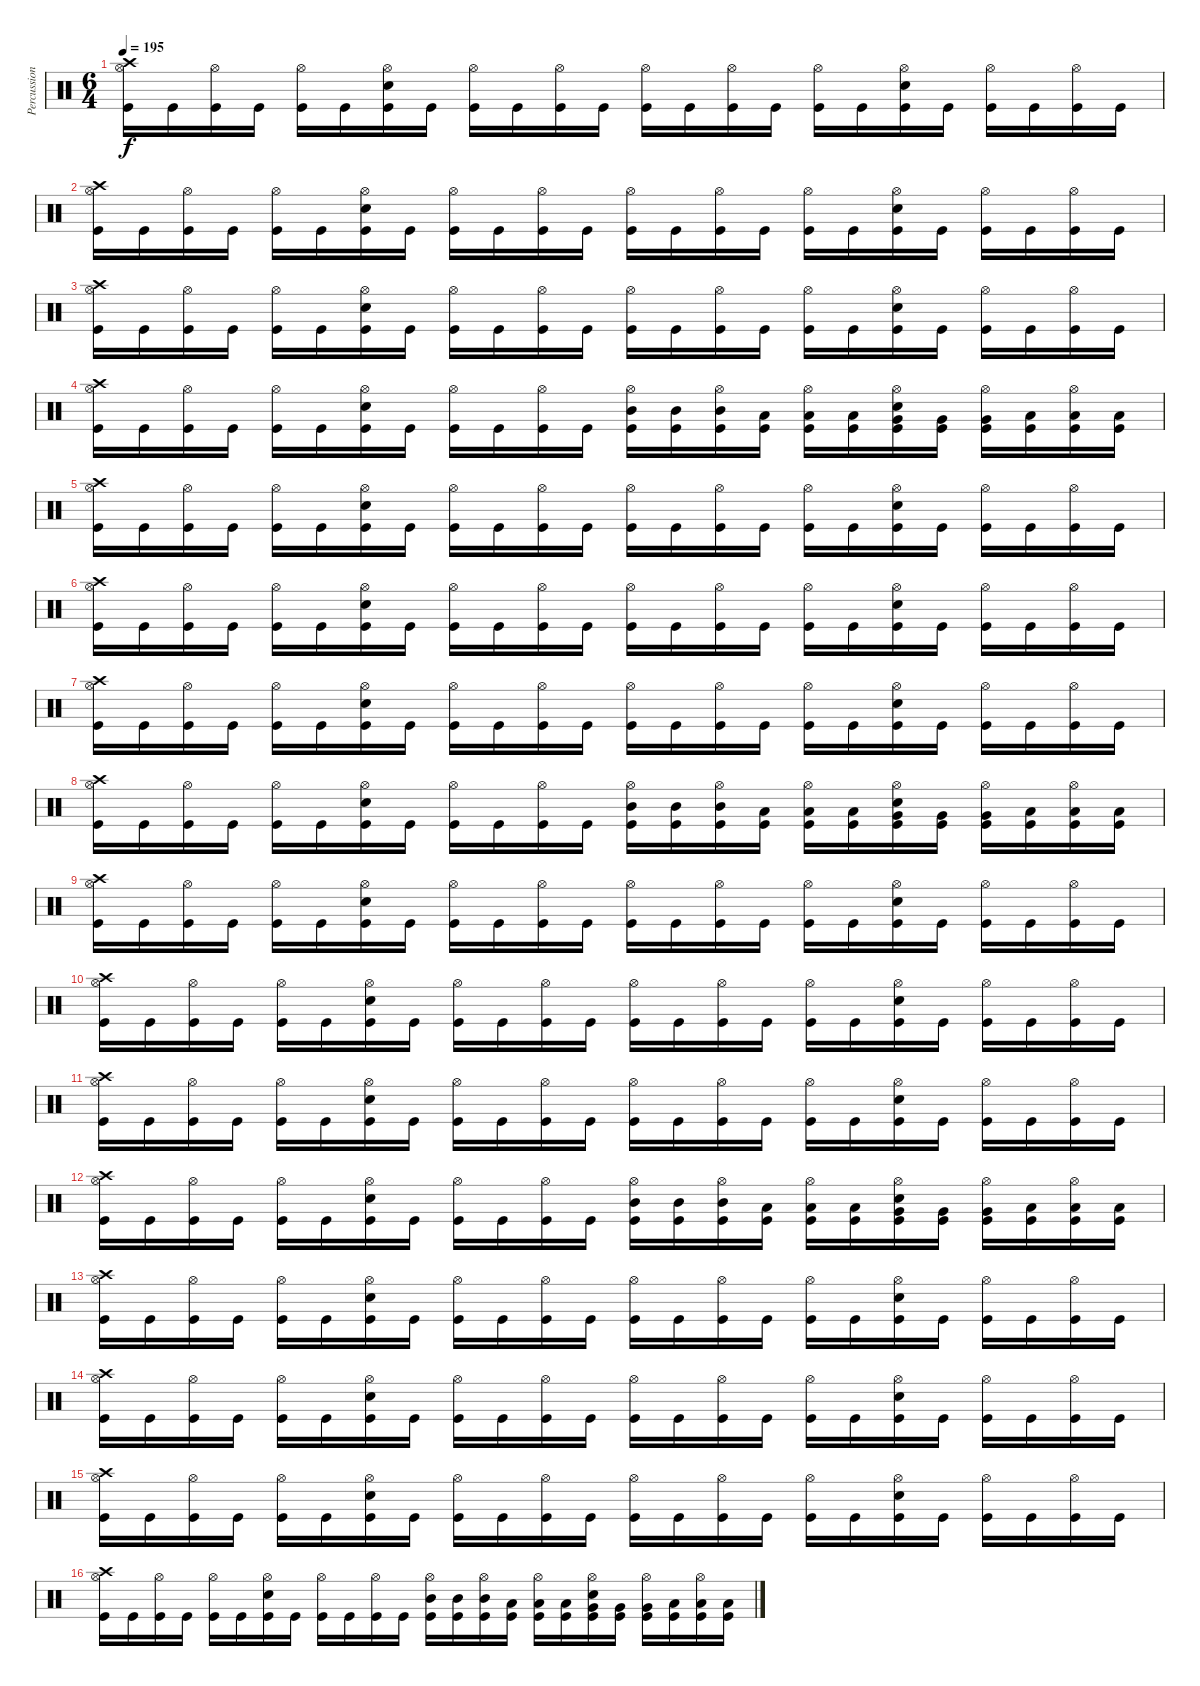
\track ("Percussion" "Percussion") {instrument percussion}
\staff {score}
\articulation defaults
\ts (6 4)
\tempo 195
\clef neutral
\ks c
("Crash high (hit)" "Hi-Hat (open)" "Kick (hit)").16{dy f} "Kick (hit)".16 ("Hi-Hat (open)" "Kick (hit)").16 "Kick (hit)".16 ("Hi-Hat (open)" "Kick (hit)").16 "Kick (hit)".16 ("Electric Snare (hit)" "Hi-Hat (open)" "Kick (hit)").16 "Kick (hit)".16 ("Hi-Hat (open)" "Kick (hit)").16 "Kick (hit)".16 ("Hi-Hat (open)" "Kick (hit)").16 "Kick (hit)".16 ("Hi-Hat (open)" "Kick (hit)").16 "Kick (hit)".16 ("Hi-Hat (open)" "Kick (hit)").16 "Kick (hit)".16 ("Hi-Hat (open)" "Kick (hit)").16 "Kick (hit)".16 ("Electric Snare (hit)" "Hi-Hat (open)" "Kick (hit)").16 "Kick (hit)".16 ("Hi-Hat (open)" "Kick (hit)").16 "Kick (hit)".16 ("Hi-Hat (open)" "Kick (hit)").16 "Kick (hit)".16 |
("Crash high (hit)" "Hi-Hat (open)" "Kick (hit)").16 "Kick (hit)".16 ("Hi-Hat (open)" "Kick (hit)").16 "Kick (hit)".16 ("Hi-Hat (open)" "Kick (hit)").16 "Kick (hit)".16 ("Electric Snare (hit)" "Hi-Hat (open)" "Kick (hit)").16 "Kick (hit)".16 ("Hi-Hat (open)" "Kick (hit)").16 "Kick (hit)".16 ("Hi-Hat (open)" "Kick (hit)").16 "Kick (hit)".16 ("Hi-Hat (open)" "Kick (hit)").16 "Kick (hit)".16 ("Hi-Hat (open)" "Kick (hit)").16 "Kick (hit)".16 ("Hi-Hat (open)" "Kick (hit)").16 "Kick (hit)".16 ("Electric Snare (hit)" "Hi-Hat (open)" "Kick (hit)").16 "Kick (hit)".16 ("Hi-Hat (open)" "Kick (hit)").16 "Kick (hit)".16 ("Hi-Hat (open)" "Kick (hit)").16 "Kick (hit)".16 |
("Crash high (hit)" "Hi-Hat (open)" "Kick (hit)").16 "Kick (hit)".16 ("Hi-Hat (open)" "Kick (hit)").16 "Kick (hit)".16 ("Hi-Hat (open)" "Kick (hit)").16 "Kick (hit)".16 ("Electric Snare (hit)" "Hi-Hat (open)" "Kick (hit)").16 "Kick (hit)".16 ("Hi-Hat (open)" "Kick (hit)").16 "Kick (hit)".16 ("Hi-Hat (open)" "Kick (hit)").16 "Kick (hit)".16 ("Hi-Hat (open)" "Kick (hit)").16 "Kick (hit)".16 ("Hi-Hat (open)" "Kick (hit)").16 "Kick (hit)".16 ("Hi-Hat (open)" "Kick (hit)").16 "Kick (hit)".16 ("Electric Snare (hit)" "Hi-Hat (open)" "Kick (hit)").16 "Kick (hit)".16 ("Hi-Hat (open)" "Kick (hit)").16 "Kick (hit)".16 ("Hi-Hat (open)" "Kick (hit)").16 "Kick (hit)".16 |
("Crash high (hit)" "Hi-Hat (open)" "Kick (hit)").16 "Kick (hit)".16 ("Hi-Hat (open)" "Kick (hit)").16 "Kick (hit)".16 ("Hi-Hat (open)" "Kick (hit)").16 "Kick (hit)".16 ("Electric Snare (hit)" "Hi-Hat (open)" "Kick (hit)").16 "Kick (hit)".16 ("Hi-Hat (open)" "Kick (hit)").16 "Kick (hit)".16 ("Hi-Hat (open)" "Kick (hit)").16 "Kick (hit)".16 ("Hi-Hat (open)" "Mid Tom (hit)" "Kick (hit)").16 ("Mid Tom (hit)" "Kick (hit)").16 ("Hi-Hat (open)" "Mid Tom (hit)" "Kick (hit)").16 ("Low Tom (hit)" "Kick (hit)").16 ("Hi-Hat (open)" "Low Tom (hit)" "Kick (hit)").16 ("Low Tom (hit)" "Kick (hit)").16 ("Electric Snare (hit)" "Hi-Hat (open)" "Very Low Tom (hit)" "Kick (hit)").16 ("Very Low Tom (hit)" "Kick (hit)").16 ("Hi-Hat (open)" "Very Low Tom (hit)" "Kick (hit)").16 ("Low Floor Tom (hit)" "Kick (hit)").16 ("Hi-Hat (open)" "Low Floor Tom (hit)" "Kick (hit)").16 ("Low Floor Tom (hit)" "Kick (hit)").16 |
("Crash high (hit)" "Hi-Hat (open)" "Kick (hit)").16 "Kick (hit)".16 ("Hi-Hat (open)" "Kick (hit)").16 "Kick (hit)".16 ("Hi-Hat (open)" "Kick (hit)").16 "Kick (hit)".16 ("Electric Snare (hit)" "Hi-Hat (open)" "Kick (hit)").16 "Kick (hit)".16 ("Hi-Hat (open)" "Kick (hit)").16 "Kick (hit)".16 ("Hi-Hat (open)" "Kick (hit)").16 "Kick (hit)".16 ("Hi-Hat (open)" "Kick (hit)").16 "Kick (hit)".16 ("Hi-Hat (open)" "Kick (hit)").16 "Kick (hit)".16 ("Hi-Hat (open)" "Kick (hit)").16 "Kick (hit)".16 ("Electric Snare (hit)" "Hi-Hat (open)" "Kick (hit)").16 "Kick (hit)".16 ("Hi-Hat (open)" "Kick (hit)").16 "Kick (hit)".16 ("Hi-Hat (open)" "Kick (hit)").16 "Kick (hit)".16 |
("Crash high (hit)" "Hi-Hat (open)" "Kick (hit)").16 "Kick (hit)".16 ("Hi-Hat (open)" "Kick (hit)").16 "Kick (hit)".16 ("Hi-Hat (open)" "Kick (hit)").16 "Kick (hit)".16 ("Electric Snare (hit)" "Hi-Hat (open)" "Kick (hit)").16 "Kick (hit)".16 ("Hi-Hat (open)" "Kick (hit)").16 "Kick (hit)".16 ("Hi-Hat (open)" "Kick (hit)").16 "Kick (hit)".16 ("Hi-Hat (open)" "Kick (hit)").16 "Kick (hit)".16 ("Hi-Hat (open)" "Kick (hit)").16 "Kick (hit)".16 ("Hi-Hat (open)" "Kick (hit)").16 "Kick (hit)".16 ("Electric Snare (hit)" "Hi-Hat (open)" "Kick (hit)").16 "Kick (hit)".16 ("Hi-Hat (open)" "Kick (hit)").16 "Kick (hit)".16 ("Hi-Hat (open)" "Kick (hit)").16 "Kick (hit)".16 |
("Crash high (hit)" "Hi-Hat (open)" "Kick (hit)").16 "Kick (hit)".16 ("Hi-Hat (open)" "Kick (hit)").16 "Kick (hit)".16 ("Hi-Hat (open)" "Kick (hit)").16 "Kick (hit)".16 ("Electric Snare (hit)" "Hi-Hat (open)" "Kick (hit)").16 "Kick (hit)".16 ("Hi-Hat (open)" "Kick (hit)").16 "Kick (hit)".16 ("Hi-Hat (open)" "Kick (hit)").16 "Kick (hit)".16 ("Hi-Hat (open)" "Kick (hit)").16 "Kick (hit)".16 ("Hi-Hat (open)" "Kick (hit)").16 "Kick (hit)".16 ("Hi-Hat (open)" "Kick (hit)").16 "Kick (hit)".16 ("Electric Snare (hit)" "Hi-Hat (open)" "Kick (hit)").16 "Kick (hit)".16 ("Hi-Hat (open)" "Kick (hit)").16 "Kick (hit)".16 ("Hi-Hat (open)" "Kick (hit)").16 "Kick (hit)".16 |
("Crash high (hit)" "Hi-Hat (open)" "Kick (hit)").16 "Kick (hit)".16 ("Hi-Hat (open)" "Kick (hit)").16 "Kick (hit)".16 ("Hi-Hat (open)" "Kick (hit)").16 "Kick (hit)".16 ("Electric Snare (hit)" "Hi-Hat (open)" "Kick (hit)").16 "Kick (hit)".16 ("Hi-Hat (open)" "Kick (hit)").16 "Kick (hit)".16 ("Hi-Hat (open)" "Kick (hit)").16 "Kick (hit)".16 ("Hi-Hat (open)" "Mid Tom (hit)" "Kick (hit)").16 ("Mid Tom (hit)" "Kick (hit)").16 ("Hi-Hat (open)" "Mid Tom (hit)" "Kick (hit)").16 ("Low Tom (hit)" "Kick (hit)").16 ("Hi-Hat (open)" "Low Tom (hit)" "Kick (hit)").16 ("Low Tom (hit)" "Kick (hit)").16 ("Electric Snare (hit)" "Hi-Hat (open)" "Very Low Tom (hit)" "Kick (hit)").16 ("Very Low Tom (hit)" "Kick (hit)").16 ("Hi-Hat (open)" "Very Low Tom (hit)" "Kick (hit)").16 ("Low Floor Tom (hit)" "Kick (hit)").16 ("Hi-Hat (open)" "Low Floor Tom (hit)" "Kick (hit)").16 ("Low Floor Tom (hit)" "Kick (hit)").16 |
("Crash high (hit)" "Hi-Hat (open)" "Kick (hit)").16 "Kick (hit)".16 ("Hi-Hat (open)" "Kick (hit)").16 "Kick (hit)".16 ("Hi-Hat (open)" "Kick (hit)").16 "Kick (hit)".16 ("Electric Snare (hit)" "Hi-Hat (open)" "Kick (hit)").16 "Kick (hit)".16 ("Hi-Hat (open)" "Kick (hit)").16 "Kick (hit)".16 ("Hi-Hat (open)" "Kick (hit)").16 "Kick (hit)".16 ("Hi-Hat (open)" "Kick (hit)").16 "Kick (hit)".16 ("Hi-Hat (open)" "Kick (hit)").16 "Kick (hit)".16 ("Hi-Hat (open)" "Kick (hit)").16 "Kick (hit)".16 ("Electric Snare (hit)" "Hi-Hat (open)" "Kick (hit)").16 "Kick (hit)".16 ("Hi-Hat (open)" "Kick (hit)").16 "Kick (hit)".16 ("Hi-Hat (open)" "Kick (hit)").16 "Kick (hit)".16 |
("Crash high (hit)" "Hi-Hat (open)" "Kick (hit)").16 "Kick (hit)".16 ("Hi-Hat (open)" "Kick (hit)").16 "Kick (hit)".16 ("Hi-Hat (open)" "Kick (hit)").16 "Kick (hit)".16 ("Electric Snare (hit)" "Hi-Hat (open)" "Kick (hit)").16 "Kick (hit)".16 ("Hi-Hat (open)" "Kick (hit)").16 "Kick (hit)".16 ("Hi-Hat (open)" "Kick (hit)").16 "Kick (hit)".16 ("Hi-Hat (open)" "Kick (hit)").16 "Kick (hit)".16 ("Hi-Hat (open)" "Kick (hit)").16 "Kick (hit)".16 ("Hi-Hat (open)" "Kick (hit)").16 "Kick (hit)".16 ("Electric Snare (hit)" "Hi-Hat (open)" "Kick (hit)").16 "Kick (hit)".16 ("Hi-Hat (open)" "Kick (hit)").16 "Kick (hit)".16 ("Hi-Hat (open)" "Kick (hit)").16 "Kick (hit)".16 |
("Crash high (hit)" "Hi-Hat (open)" "Kick (hit)").16 "Kick (hit)".16 ("Hi-Hat (open)" "Kick (hit)").16 "Kick (hit)".16 ("Hi-Hat (open)" "Kick (hit)").16 "Kick (hit)".16 ("Electric Snare (hit)" "Hi-Hat (open)" "Kick (hit)").16 "Kick (hit)".16 ("Hi-Hat (open)" "Kick (hit)").16 "Kick (hit)".16 ("Hi-Hat (open)" "Kick (hit)").16 "Kick (hit)".16 ("Hi-Hat (open)" "Kick (hit)").16 "Kick (hit)".16 ("Hi-Hat (open)" "Kick (hit)").16 "Kick (hit)".16 ("Hi-Hat (open)" "Kick (hit)").16 "Kick (hit)".16 ("Electric Snare (hit)" "Hi-Hat (open)" "Kick (hit)").16 "Kick (hit)".16 ("Hi-Hat (open)" "Kick (hit)").16 "Kick (hit)".16 ("Hi-Hat (open)" "Kick (hit)").16 "Kick (hit)".16 |
("Crash high (hit)" "Hi-Hat (open)" "Kick (hit)").16 "Kick (hit)".16 ("Hi-Hat (open)" "Kick (hit)").16 "Kick (hit)".16 ("Hi-Hat (open)" "Kick (hit)").16 "Kick (hit)".16 ("Electric Snare (hit)" "Hi-Hat (open)" "Kick (hit)").16 "Kick (hit)".16 ("Hi-Hat (open)" "Kick (hit)").16 "Kick (hit)".16 ("Hi-Hat (open)" "Kick (hit)").16 "Kick (hit)".16 ("Hi-Hat (open)" "Mid Tom (hit)" "Kick (hit)").16 ("Mid Tom (hit)" "Kick (hit)").16 ("Hi-Hat (open)" "Mid Tom (hit)" "Kick (hit)").16 ("Low Tom (hit)" "Kick (hit)").16 ("Hi-Hat (open)" "Low Tom (hit)" "Kick (hit)").16 ("Low Tom (hit)" "Kick (hit)").16 ("Electric Snare (hit)" "Hi-Hat (open)" "Very Low Tom (hit)" "Kick (hit)").16 ("Very Low Tom (hit)" "Kick (hit)").16 ("Hi-Hat (open)" "Very Low Tom (hit)" "Kick (hit)").16 ("Low Floor Tom (hit)" "Kick (hit)").16 ("Hi-Hat (open)" "Low Floor Tom (hit)" "Kick (hit)").16 ("Low Floor Tom (hit)" "Kick (hit)").16 |
("Crash high (hit)" "Hi-Hat (open)" "Kick (hit)").16 "Kick (hit)".16 ("Hi-Hat (open)" "Kick (hit)").16 "Kick (hit)".16 ("Hi-Hat (open)" "Kick (hit)").16 "Kick (hit)".16 ("Electric Snare (hit)" "Hi-Hat (open)" "Kick (hit)").16 "Kick (hit)".16 ("Hi-Hat (open)" "Kick (hit)").16 "Kick (hit)".16 ("Hi-Hat (open)" "Kick (hit)").16 "Kick (hit)".16 ("Hi-Hat (open)" "Kick (hit)").16 "Kick (hit)".16 ("Hi-Hat (open)" "Kick (hit)").16 "Kick (hit)".16 ("Hi-Hat (open)" "Kick (hit)").16 "Kick (hit)".16 ("Electric Snare (hit)" "Hi-Hat (open)" "Kick (hit)").16 "Kick (hit)".16 ("Hi-Hat (open)" "Kick (hit)").16 "Kick (hit)".16 ("Hi-Hat (open)" "Kick (hit)").16 "Kick (hit)".16 |
("Crash high (hit)" "Hi-Hat (open)" "Kick (hit)").16 "Kick (hit)".16 ("Hi-Hat (open)" "Kick (hit)").16 "Kick (hit)".16 ("Hi-Hat (open)" "Kick (hit)").16 "Kick (hit)".16 ("Electric Snare (hit)" "Hi-Hat (open)" "Kick (hit)").16 "Kick (hit)".16 ("Hi-Hat (open)" "Kick (hit)").16 "Kick (hit)".16 ("Hi-Hat (open)" "Kick (hit)").16 "Kick (hit)".16 ("Hi-Hat (open)" "Kick (hit)").16 "Kick (hit)".16 ("Hi-Hat (open)" "Kick (hit)").16 "Kick (hit)".16 ("Hi-Hat (open)" "Kick (hit)").16 "Kick (hit)".16 ("Electric Snare (hit)" "Hi-Hat (open)" "Kick (hit)").16 "Kick (hit)".16 ("Hi-Hat (open)" "Kick (hit)").16 "Kick (hit)".16 ("Hi-Hat (open)" "Kick (hit)").16 "Kick (hit)".16 |
("Crash high (hit)" "Hi-Hat (open)" "Kick (hit)").16 "Kick (hit)".16 ("Hi-Hat (open)" "Kick (hit)").16 "Kick (hit)".16 ("Hi-Hat (open)" "Kick (hit)").16 "Kick (hit)".16 ("Electric Snare (hit)" "Hi-Hat (open)" "Kick (hit)").16 "Kick (hit)".16 ("Hi-Hat (open)" "Kick (hit)").16 "Kick (hit)".16 ("Hi-Hat (open)" "Kick (hit)").16 "Kick (hit)".16 ("Hi-Hat (open)" "Kick (hit)").16 "Kick (hit)".16 ("Hi-Hat (open)" "Kick (hit)").16 "Kick (hit)".16 ("Hi-Hat (open)" "Kick (hit)").16 "Kick (hit)".16 ("Electric Snare (hit)" "Hi-Hat (open)" "Kick (hit)").16 "Kick (hit)".16 ("Hi-Hat (open)" "Kick (hit)").16 "Kick (hit)".16 ("Hi-Hat (open)" "Kick (hit)").16 "Kick (hit)".16 |
("Crash high (hit)" "Hi-Hat (open)" "Kick (hit)").16 "Kick (hit)".16 ("Hi-Hat (open)" "Kick (hit)").16 "Kick (hit)".16 ("Hi-Hat (open)" "Kick (hit)").16 "Kick (hit)".16 ("Electric Snare (hit)" "Hi-Hat (open)" "Kick (hit)").16 "Kick (hit)".16 ("Hi-Hat (open)" "Kick (hit)").16 "Kick (hit)".16 ("Hi-Hat (open)" "Kick (hit)").16 "Kick (hit)".16 ("Hi-Hat (open)" "Mid Tom (hit)" "Kick (hit)").16 ("Mid Tom (hit)" "Kick (hit)").16 ("Hi-Hat (open)" "Mid Tom (hit)" "Kick (hit)").16 ("Low Tom (hit)" "Kick (hit)").16 ("Hi-Hat (open)" "Low Tom (hit)" "Kick (hit)").16 ("Low Tom (hit)" "Kick (hit)").16 ("Electric Snare (hit)" "Hi-Hat (open)" "Very Low Tom (hit)" "Kick (hit)").16 ("Very Low Tom (hit)" "Kick (hit)").16 ("Hi-Hat (open)" "Very Low Tom (hit)" "Kick (hit)").16 ("Low Floor Tom (hit)" "Kick (hit)").16 ("Hi-Hat (open)" "Low Floor Tom (hit)" "Kick (hit)").16 ("Low Floor Tom (hit)" "Kick (hit)").16
